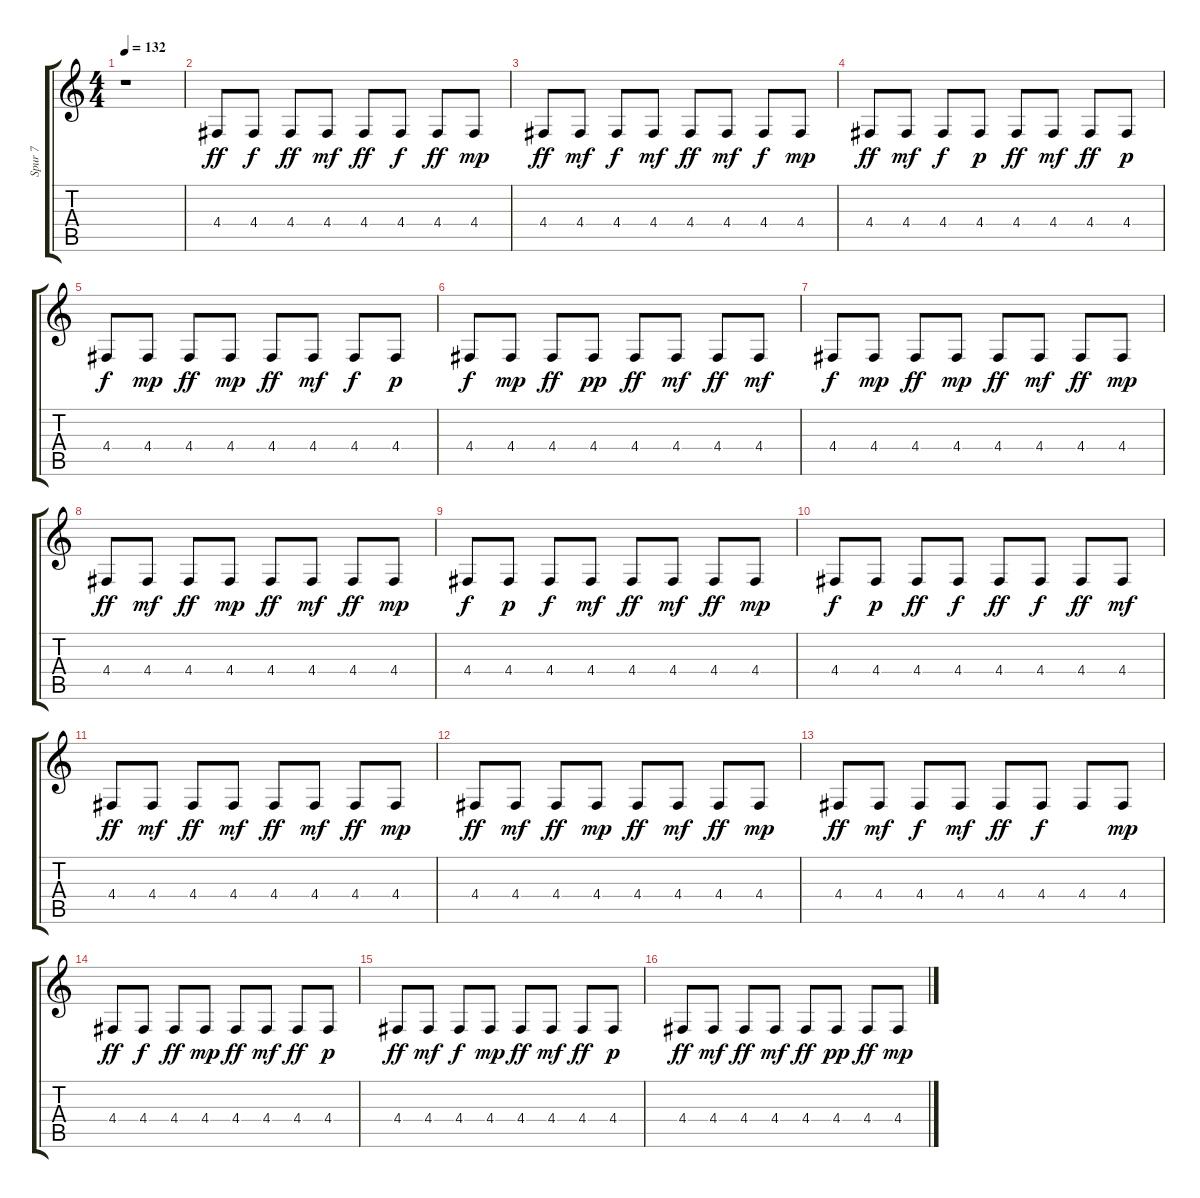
\track ("Spur 7" "Spur 7") {instrument celesta}
\staff {score tabs}
\tuning (E4 B3 G3 D3 A2 E2) {hide}
\ts (4 4)
\tempo 132
\clef g2
\ks c
r.1{dy ff instrument celesta} |
4.4.8 4.4.8{dy f} 4.4.8{dy ff} 4.4.8{dy mf} 4.4.8{dy ff} 4.4.8{dy f} 4.4.8{dy ff} 4.4.8{dy mp} |
4.4.8{dy ff} 4.4.8{dy mf} 4.4.8{dy f} 4.4.8{dy mf} 4.4.8{dy ff} 4.4.8{dy mf} 4.4.8{dy f} 4.4.8{dy mp} |
4.4.8{dy ff} 4.4.8{dy mf} 4.4.8{dy f} 4.4.8{dy p} 4.4.8{dy ff} 4.4.8{dy mf} 4.4.8{dy ff} 4.4.8{dy p} |
4.4.8{dy f} 4.4.8{dy mp} 4.4.8{dy ff} 4.4.8{dy mp} 4.4.8{dy ff} 4.4.8{dy mf} 4.4.8{dy f} 4.4.8{dy p} |
4.4.8{dy f} 4.4.8{dy mp} 4.4.8{dy ff} 4.4.8{dy pp} 4.4.8{dy ff} 4.4.8{dy mf} 4.4.8{dy ff} 4.4.8{dy mf} |
4.4.8{dy f} 4.4.8{dy mp} 4.4.8{dy ff} 4.4.8{dy mp} 4.4.8{dy ff} 4.4.8{dy mf} 4.4.8{dy ff} 4.4.8{dy mp} |
4.4.8{dy ff} 4.4.8{dy mf} 4.4.8{dy ff} 4.4.8{dy mp} 4.4.8{dy ff} 4.4.8{dy mf} 4.4.8{dy ff} 4.4.8{dy mp} |
4.4.8{dy f} 4.4.8{dy p} 4.4.8{dy f} 4.4.8{dy mf} 4.4.8{dy ff} 4.4.8{dy mf} 4.4.8{dy ff} 4.4.8{dy mp} |
4.4.8{dy f} 4.4.8{dy p} 4.4.8{dy ff} 4.4.8{dy f} 4.4.8{dy ff} 4.4.8{dy f} 4.4.8{dy ff} 4.4.8{dy mf} |
4.4.8{dy ff} 4.4.8{dy mf} 4.4.8{dy ff} 4.4.8{dy mf} 4.4.8{dy ff} 4.4.8{dy mf} 4.4.8{dy ff} 4.4.8{dy mp} |
4.4.8{dy ff} 4.4.8{dy mf} 4.4.8{dy ff} 4.4.8{dy mp} 4.4.8{dy ff} 4.4.8{dy mf} 4.4.8{dy ff} 4.4.8{dy mp} |
4.4.8{dy ff} 4.4.8{dy mf} 4.4.8{dy f} 4.4.8{dy mf} 4.4.8{dy ff} 4.4.8{dy f} 4.4.8 4.4.8{dy mp} |
4.4.8{dy ff} 4.4.8{dy f} 4.4.8{dy ff} 4.4.8{dy mp} 4.4.8{dy ff} 4.4.8{dy mf} 4.4.8{dy ff} 4.4.8{dy p} |
4.4.8{dy ff} 4.4.8{dy mf} 4.4.8{dy f} 4.4.8{dy mp} 4.4.8{dy ff} 4.4.8{dy mf} 4.4.8{dy ff} 4.4.8{dy p} |
4.4.8{dy ff} 4.4.8{dy mf} 4.4.8{dy ff} 4.4.8{dy mf} 4.4.8{dy ff} 4.4.8{dy pp} 4.4.8{dy ff} 4.4.8{dy mp}
